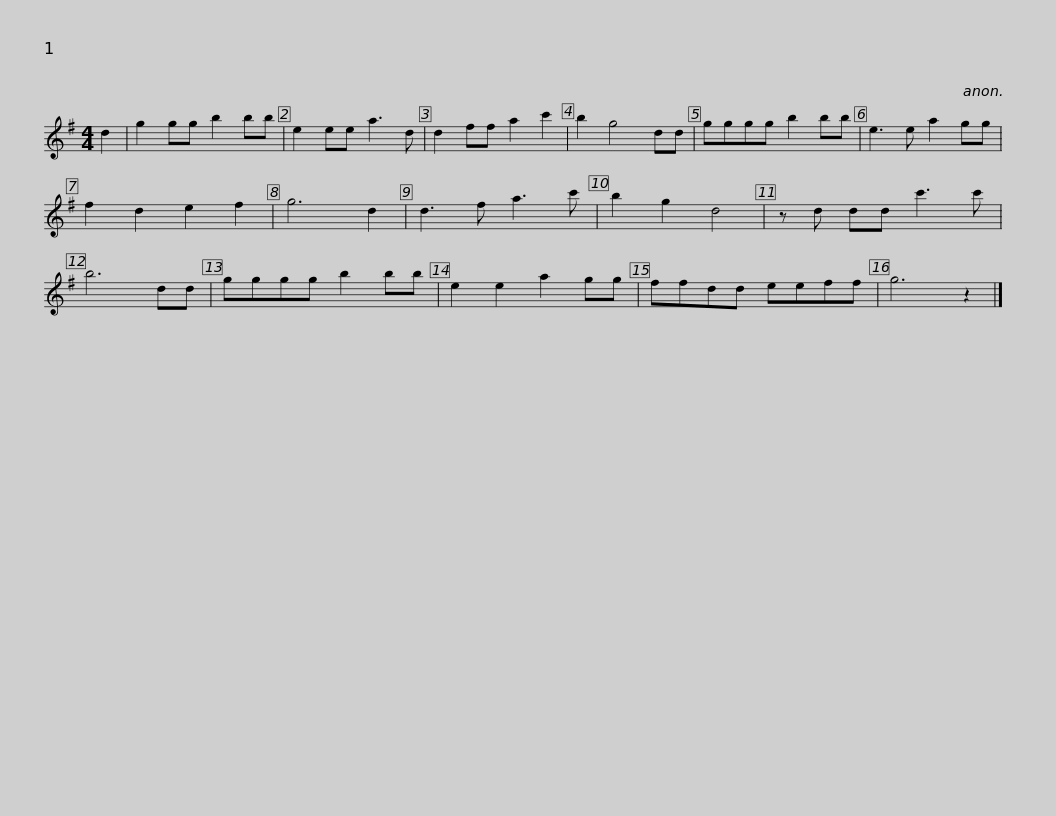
X:1
L:1/8
M:4/4
I:linebreak $
K:G
V:1 treble
V:1
 d2 | g2 gg b2 bb | e2 ee a3 d | d2 ff a2 c'2 | b2 g4 dd | %5
 gggg b2 bb | e3 e a2 gg | f2 d2 e2 f2 |$ g6 d2 | d3 f a3 c' | %10
 b2 g2 d4 | z d dd c'3 c' | b6 dd | gggg b2 bb | e2 e2 a2 gg | %15
 ffdd eeff |$ g6 z2 |] %17
